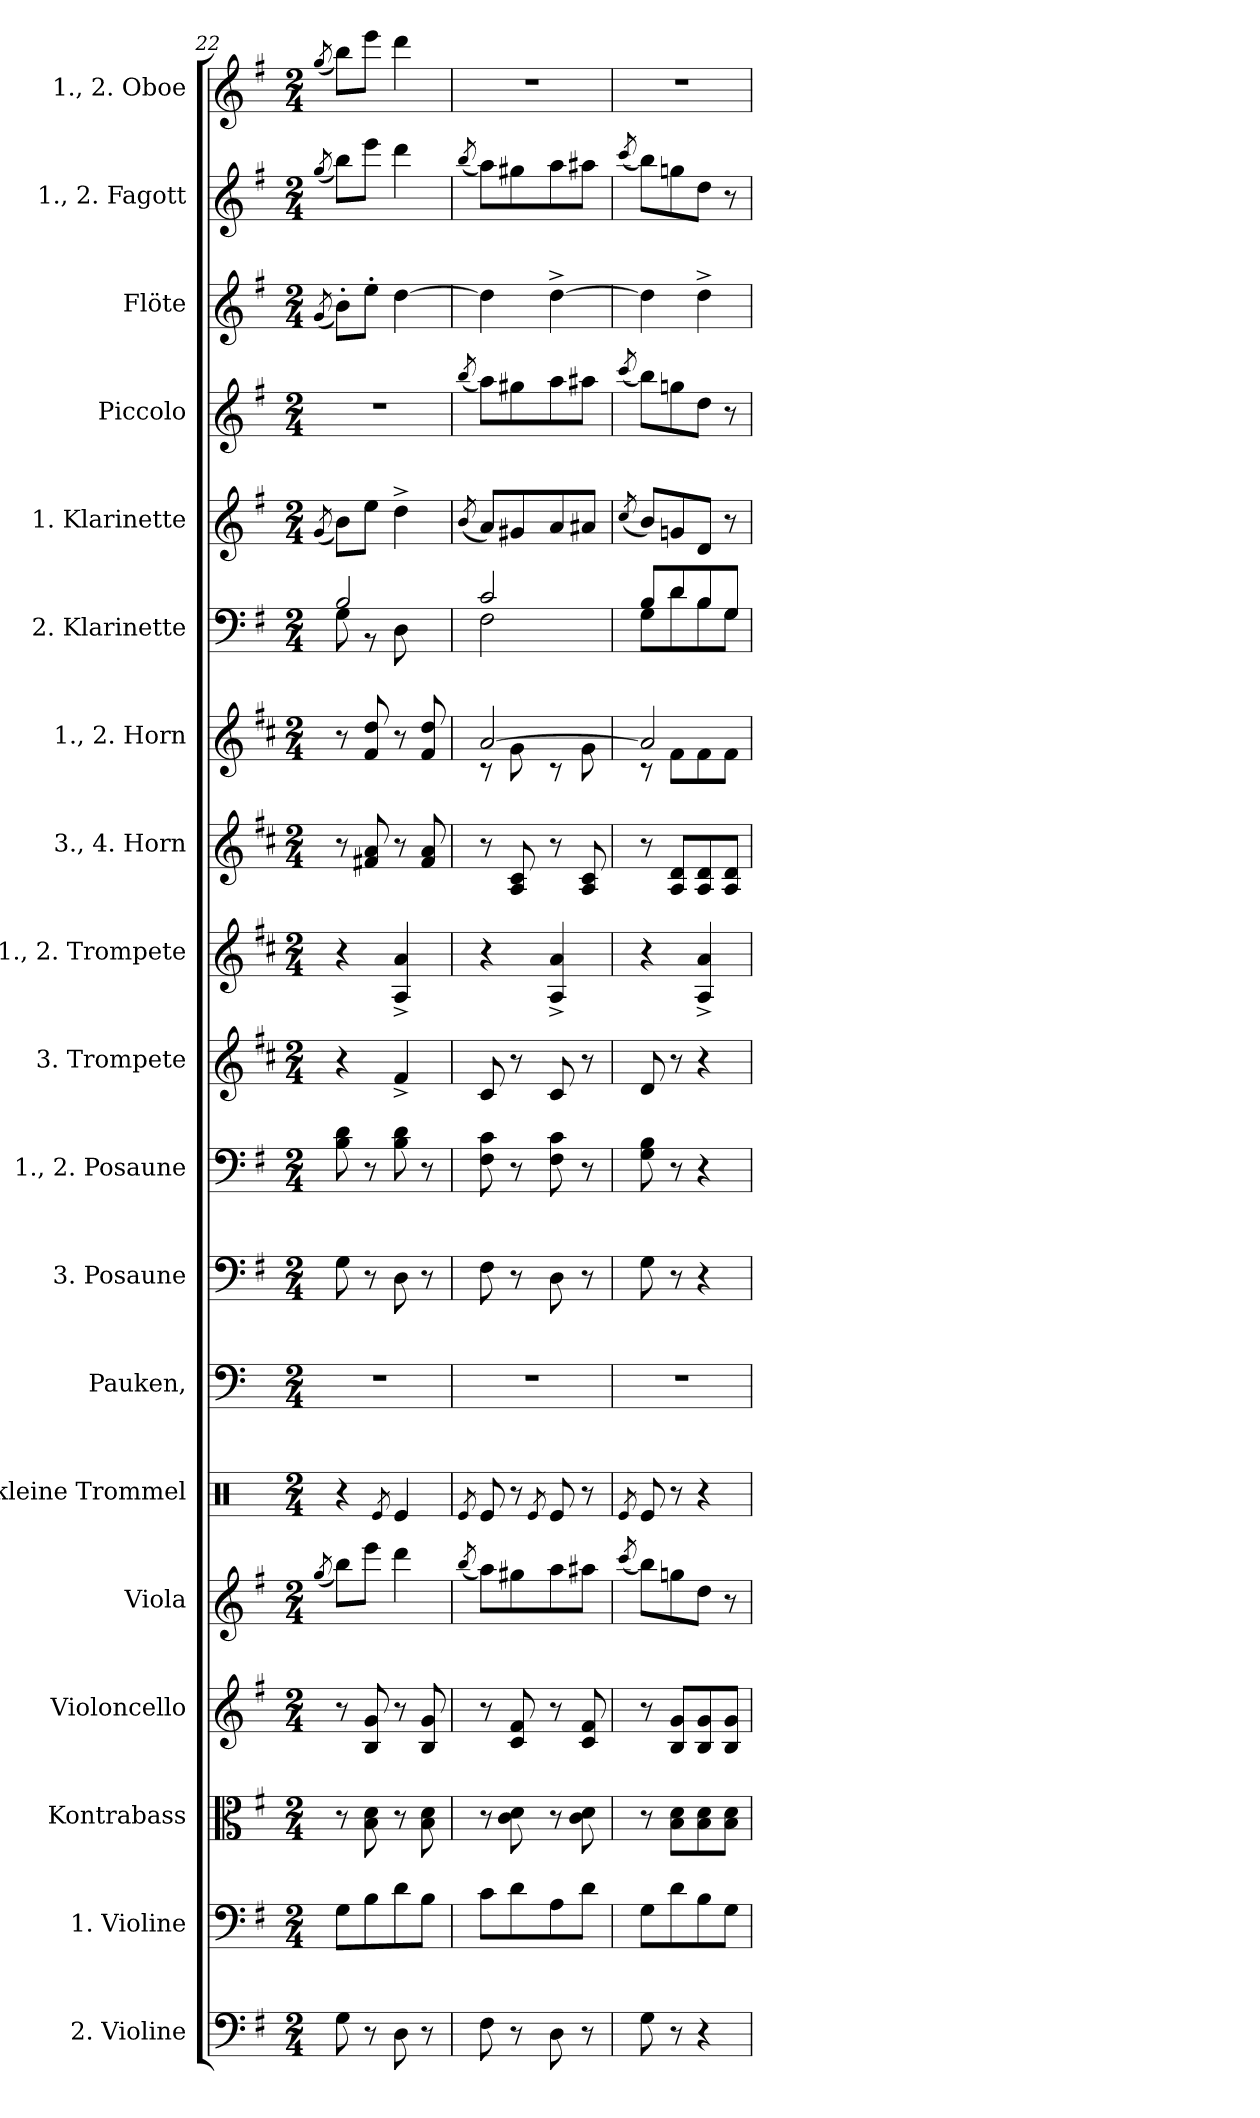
**kern	**kern	**kern	**kern	**kern	**kern	**kern	**kern	**kern	**kern	**kern	**kern	**kern	**kern	**kern	**kern	**kern	**kern	**kern
*part19	*part18	*part17	*part16	*part15	*part14	*part13	*part12	*part11	*part10	*part9	*part8	*part7	*part6	*part5	*part4	*part3	*part2	*part1
*staff19	*staff18	*staff17	*staff16	*staff15	*staff14	*staff13	*staff12	*staff11	*staff10	*staff9	*staff8	*staff7	*staff6	*staff5	*staff4	*staff3	*staff2	*staff1
*I"2. Violine	*I"1. Violine	*I"Kontrabass	*I"Violoncello	*I"Viola	*I"kleine Trommel	*I"Pauken,	*I"3. Posaune	*I"1., 2. Posaune	*I"3. Trompete	*I"1., 2. Trompete	*I"3., 4. Horn	*I"1., 2. Horn	*I"2. Klarinette	*I"1. Klarinette	*I"Piccolo	*I"Flöte	*I"1., 2. Fagott	*I"1., 2. Oboe
*I'2. Vl.	*I'1. Vl.	*I'Kb.	*I'Vc.	*I'Va.	*I'kl. Tr.	*I'Pk.,	*I'3. Pos.	*I'1., 2. Pos.	*I'3. Trp.	*I'1., 2. Trp.	*I'3., 4. Hr.	*I'1., 2.  Hr.	*I'2. Klar.	*I'1. Klar.	*I'Picc.	*I'Fl.	*I'1., 2. Fag.	*I'1., 2. Ob.
*clefF4	*clefF4	*clefC3	*clefG2	*clefG2	*clefX	*clefF4	*clefF4	*clefF4	*clefG2	*clefG2	*clefG2	*clefG2	*clefF4	*clefG2	*clefG2	*clefG2	*clefG2	*clefG2
*ITrd7c12	*	*	*	*	*	*	*	*	*ITrd-3c-5	*ITrd-3c-5	*ITrd4c7	*ITrd4c7	*	*ITrd1c2	*ITrd1c2	*	*ITrd-7c-12	*
*k[f#]	*k[f#]	*k[f#]	*k[f#]	*k[f#]	*k[]	*k[]	*k[f#]	*k[f#]	*k[f#]	*k[f#]	*k[f#]	*k[f#]	*k[f#]	*k[b-]	*k[b-]	*k[f#]	*k[f#]	*k[f#]
*M2/4	*M2/4	*M2/4	*M2/4	*M2/4	*M2/4	*M2/4	*M2/4	*M2/4	*M2/4	*M2/4	*M2/4	*M2/4	*M2/4	*M2/4	*M2/4	*M2/4	*M2/4	*M2/4
=22	=22	=22	=22	=22	=22	=22	=22	=22	=22	=22	=22	=22	=22	=22	=22	=22	=22	=22
.	.	.	.	(<8qgg/	.	.	.	.	.	.	.	.	.	(<8qf/	.	(<8qg/	(<8qggg/	(<8qgg/
*	*	*	*	*	*	*	*	*	*	*	*	*	*^	*	*	*	*	*
8GG\	8G\L	8r	8r	8bb\L)	4r	2r	8G\	8B\ 8d\	4r	4r	8r	8r	2B/	8G\	8a\L)	2r	8b'\L)	8bbb\L)	8bb\L)
8r	8B\	8B\ 8d\	8B/ 8g/	8eee\J	.	.	8r	8r	.	.	8Bn/ 8d/	8B/ 8g/	.	8r	8dd\J	.	8ee'\J	8eeee\J	8eee\J
.	.	.	.	.	8qRe/	.	.	.	.	.	.	.	.	.	.	.	.	.	.
8DD\	8d\	8r	8r	4ddd\	4Re/	.	8D\	8B\ 8d\	4b^/	4d^/ 4dd^/	8r	8r	.	8D\	4cc^\	.	[4dd\	4dddd\	4ddd\
8r	8B\J	8B\ 8d\	8B/ 8g/	.	.	.	8r	8r	.	.	8B/ 8d/	8B/ 8g/	.	8ryy	.	.	.	.	.
=23	=23	=23	=23	=23	=23	=23	=23	=23	=23	=23	=23	=23	=23	=23	=23	=23	=23	=23	=23
.	.	.	.	(<8qbb/	8qRe/	.	.	.	.	.	.	.	.	.	(<8qa/	(<8qaa/	.	(<8qbbb/	.
*	*	*	*	*	*	*	*	*	*	*	*	*^	*	*	*	*	*	*	*
8FF#\	8c\L	8r	8r	8aa\L)	8Re/	2r	8F#\	8F#\ 8c\	8f#/	4r	8r	[2d/	8r	2c/	2F#\	8g/L)	8gg\L)	4dd\]	8aaa\L)	2r
8r	8d\	8c\ 8d\	8c/ 8f#/	8gg#X\	8r	.	8r	8r	8r	.	8D/ 8F#/	.	8c\	.	.	8f#X/	8ff#X\	.	8ggg#X\	.
.	.	.	.	.	8qRe/	.	.	.	.	.	.	.	.	.	.	.	.	.	.	.
8DD\	8A\	8r	8r	8aa\	8Re/	.	8D\	8F#\ 8c\	8f#/	4d^/ 4dd^/	8r	.	8r	.	.	8g/	8gg\	[4dd^\	8aaa\	.
8r	8d\J	8c\ 8d\	8c/ 8f#/	8aa#X\J	8r	.	8r	8r	8r	.	8D/ 8F#/	.	8c\	.	.	8g#X/J	8gg#X\J	.	8aaa#X\J	.
=24	=24	=24	=24	=24	=24	=24	=24	=24	=24	=24	=24	=24	=24	=24	=24	=24	=24	=24	=24	=24
.	.	.	.	(<8qccc/	8qRe/	.	.	.	.	.	.	.	.	.	.	(<8qb-/	(<8qbb-/	.	(<8qcccc/	.
8GG\	8G\L	8r	8r	8bb\L)	8Re/	2r	8G\	8G\ 8B\	8g/	4r	8r	2d/]	8r	8B/L	8G\L	8a/L)	8aa\L)	4dd\]	8bbb\L)	2r
8r	8d\	8B\ 8d\L	8B/ 8g/L	8ggn\	8r	.	8r	8r	8r	.	8D/ 8G/L	.	8B\L	8d/	8d\	8fn/	8ffn\	.	8gggn\	.
4r	8B\	8B\ 8d\	8B/ 8g/	8dd\J	4r	.	4r	4r	4r	4d^/ 4dd^/	8D/ 8G/	.	8B\	8B/	8B\	8c/J	8cc\J	4dd^\	8ddd\J	.
.	8G\J	8B\ 8d\J	8B/ 8g/J	8r	.	.	.	.	.	.	8D/ 8G/J	.	8B\J	8G/J	8G\J	8r	8r	.	8r	.
*	*	*	*	*	*	*	*	*	*	*	*	*v	*v	*	*	*	*	*	*	*
*	*	*	*	*	*	*	*	*	*	*	*	*	*v	*v	*	*	*	*	*
=	=	=	=	=	=	=	=	=	=	=	=	=	=	=	=	=	=	=
*-	*-	*-	*-	*-	*-	*-	*-	*-	*-	*-	*-	*-	*-	*-	*-	*-	*-	*-
